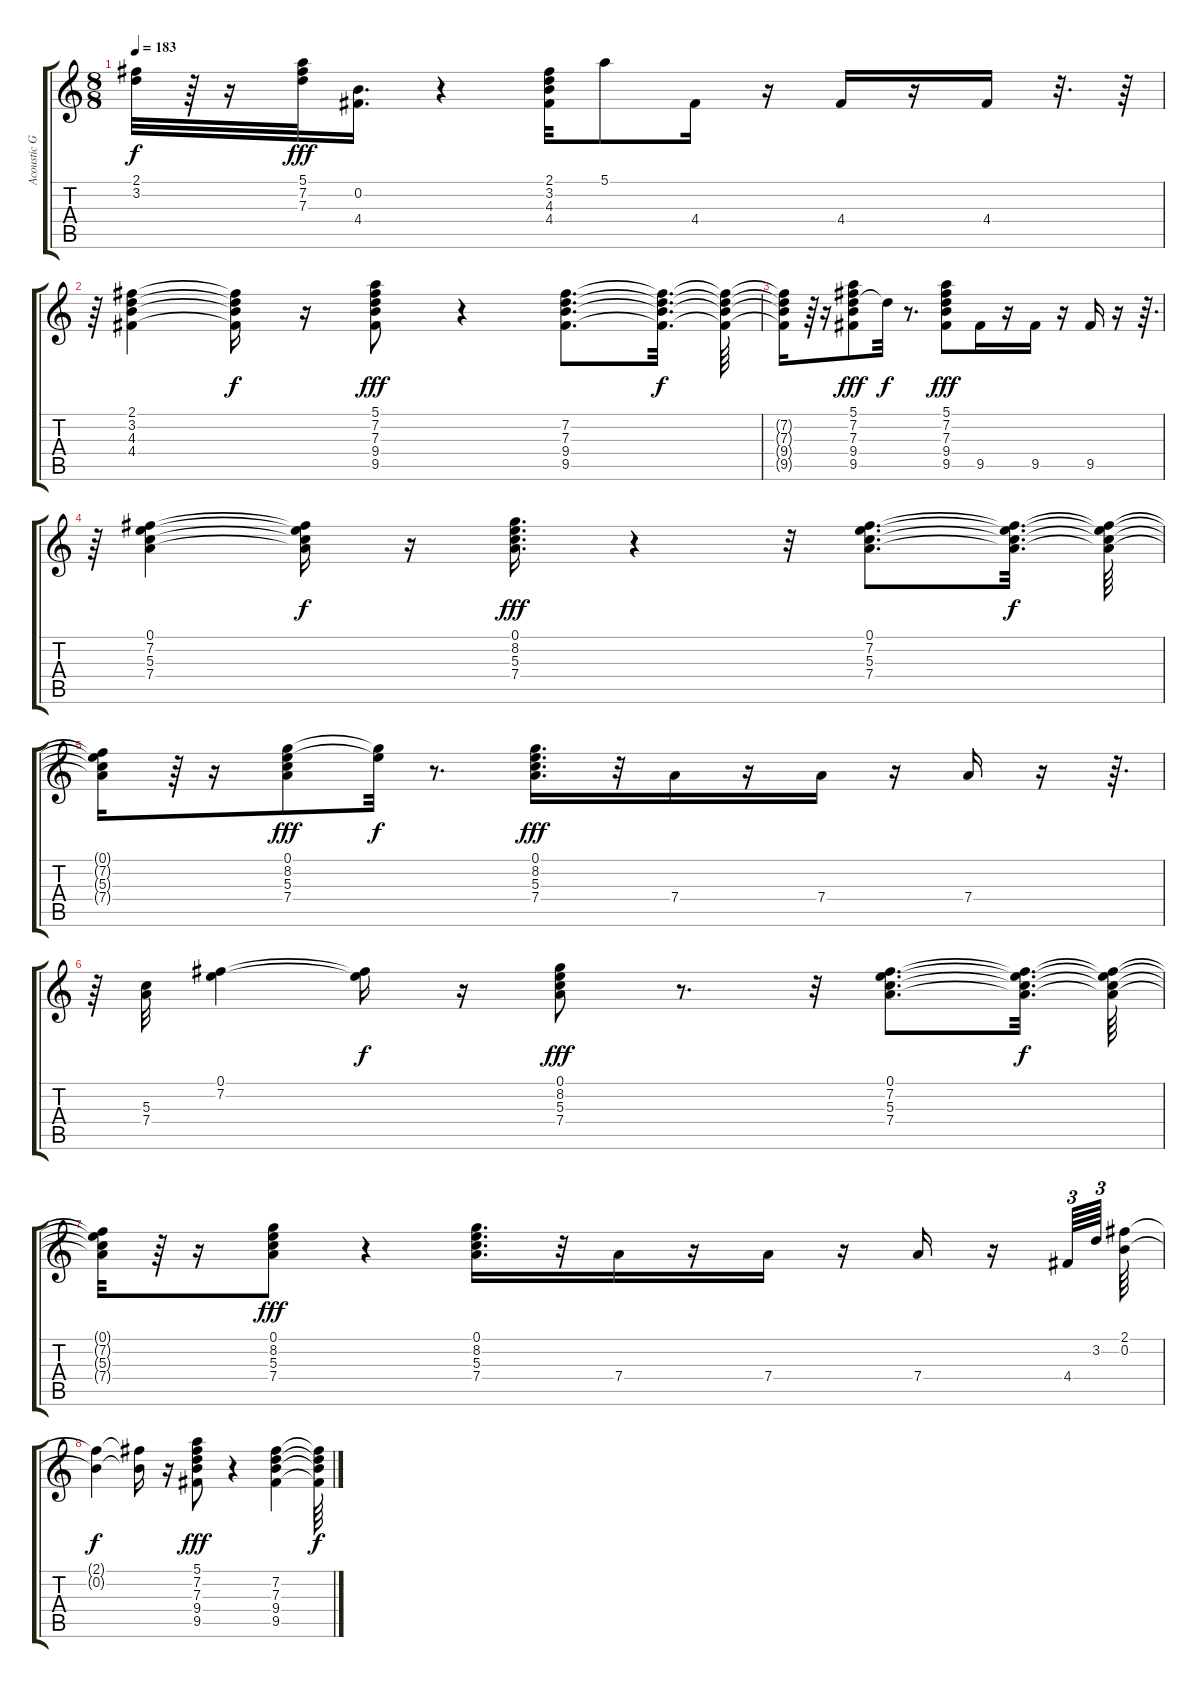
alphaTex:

\track ("Acoustic Guitar" "Acoustic G") {instrument acousticguitarsteel}
\staff {score tabs}
\tuning (E4 B3 G3 D3 A2 E2) {hide}
\ts (8 8)
\tempo 183
\clef g2
\ks c
(2.1{t} 3.2{t}).32{dy f} r.64 r.16 (5.1 7.2 7.3).32{dy fff} (0.2 4.4).16{d} r.4 (2.1 3.2 4.3 4.4).32 5.1.8 4.4.16 r.16 4.4.16 r.16 4.4.16 r.32{d} r.64 |
r.64 (2.1 3.2 4.3 4.4).4 (2.1{t} 3.2{t} 4.3{t} 4.4{t}).16{dy f} r.16 (5.1 7.2 7.3 9.4 9.5).8{dy fff} r.4 (7.2 7.3 9.4 9.5).8{d} (7.2{t} 7.3{t} 9.4{t} 9.5{t}).32{d dy f} (7.2{t} 7.3{t} 9.4{t} 9.5{t}).64 |
(7.2{t} 7.3{t} 9.4{t} 9.5{t}).16 r.64 r.16 (5.1 7.2 7.3 9.4 9.5).8{dy fff} 7.3{t}.32{dy f} r.8{d} (5.1 7.2 7.3 9.4 9.5).8{dy fff} 9.5.16 r.16 9.5.16 r.16 9.5.16 r.16 r.64{d} |
r.64 (0.1 7.2 5.3 7.4).4 (0.1{t} 7.2{t} 5.3{t} 7.4{t}).16{dy f} r.16 (0.1 8.2 5.3 7.4).16{d dy fff} r.4 r.32 (0.1 7.2 5.3 7.4).8{d} (0.1{t} 7.2{t} 5.3{t} 7.4{t}).32{d dy f} (0.1{t} 7.2{t} 5.3{t} 7.4{t}).64 |
(0.1{t} 7.2{t} 5.3{t} 7.4{t}).16 r.64 r.16 (0.1 8.2 5.3 7.4).8{dy fff} (0.1{t} 8.2{t}).32{dy f} r.8{d} (0.1 8.2 5.3 7.4).16{d dy fff} r.32 7.4.16 r.16 7.4.16 r.16 7.4.16 r.16 r.64{d} |
r.64 (5.3 7.4).32 (0.1 7.2).4 (0.1{t} 7.2{t}).16{dy f} r.16 (0.1 8.2 5.3 7.4).8{dy fff} r.8{d} r.32 (0.1 7.2 5.3 7.4).8{d} (0.1{t} 7.2{t} 5.3{t} 7.4{t}).32{d dy f} (0.1{t} 7.2{t} 5.3{t} 7.4{t}).64 |
(0.1{t} 7.2{t} 5.3{t} 7.4{t}).32 r.64 r.16 (0.1 8.2 5.3 7.4).8{dy fff} r.4 (0.1 8.2 5.3 7.4).16{d} r.32 7.4.16 r.16 7.4.16 r.16 7.4.16 r.16 4.4.64{tu (3 2)} 3.2.64{tu (3 2)} (2.1 0.2).64 |
(2.1{t} 0.2{t}).4{dy f} (2.1{t} 0.2{t}).16 r.16 (5.1 7.2 7.3 9.4 9.5).8{dy fff} r.4 (7.2 7.3 9.4 9.5).4 (7.2{t} 7.3{t} 9.4{t} 9.5{t}).64{dy f}
